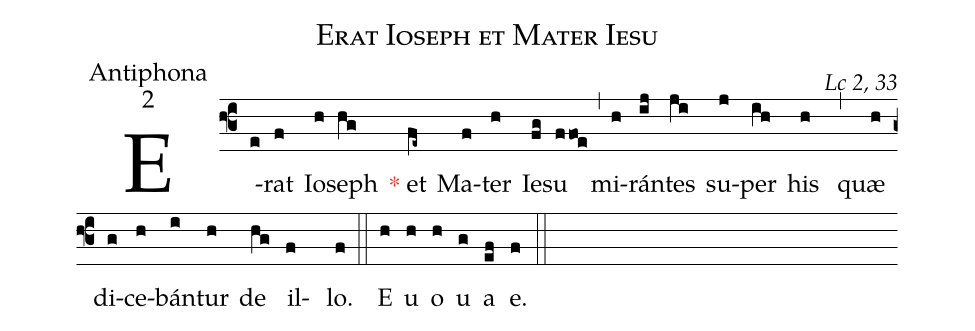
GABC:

name:Erat Ioseph et Mater Iesu;
office-part:Antiphona;
mode:2;
commentary:Lc 2, 33;
%%
(f3) E(e)rat(f) Io(h)seph(hg) <c>*</c> et(fe~) Ma-(f)ter(h) Ie(fg)su(ffoe) (,) mi-(h)rán(ij)tes(ji) su-(j)per(ih) his (h) (,) quæ(h) di-(g)ce-(h)bán(i)tur(h) de(hg) il- (f) lo.(f) (::) E(h) u(h) o(h) u(g) a(ef) e.(f) (::)
